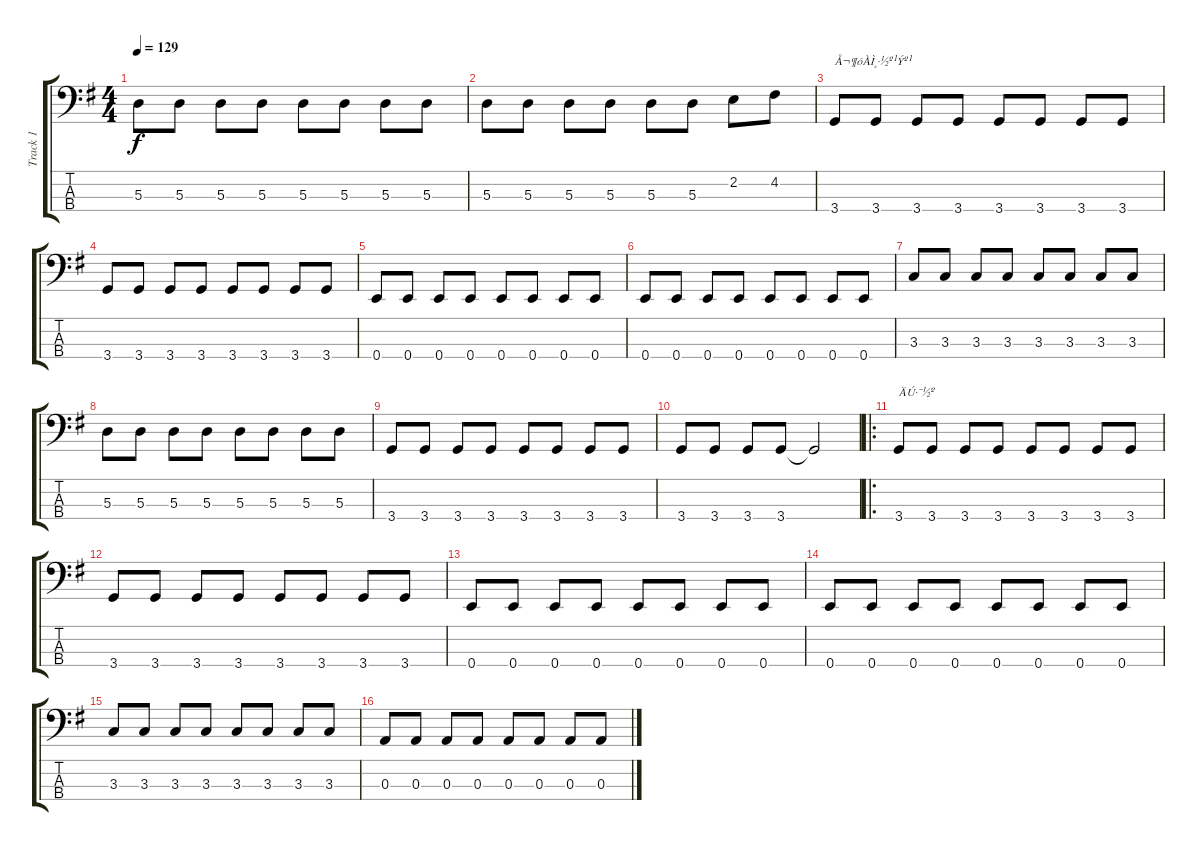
\track ("Track 1" "Track 1") {instrument electricbassfinger}
\staff {score tabs}
\tuning (G2 D2 A1 E1) {hide}
\ts (4 4)
\tempo 129
\clef f4
\ks g
5.3.8{dy f} 5.3.8 5.3.8 5.3.8 5.3.8 5.3.8 5.3.8 5.3.8 |
5.3.8 5.3.8 5.3.8 5.3.8 5.3.8 5.3.8 2.2.8 4.2.8 |
3.4.8{txt "Å¬¶óÀÌ¸·½º¹Ýº¹"} 3.4.8 3.4.8 3.4.8 3.4.8 3.4.8 3.4.8 3.4.8 |
3.4.8 3.4.8 3.4.8 3.4.8 3.4.8 3.4.8 3.4.8 3.4.8 |
0.4.8 0.4.8 0.4.8 0.4.8 0.4.8 0.4.8 0.4.8 0.4.8 |
0.4.8 0.4.8 0.4.8 0.4.8 0.4.8 0.4.8 0.4.8 0.4.8 |
3.3.8 3.3.8 3.3.8 3.3.8 3.3.8 3.3.8 3.3.8 3.3.8 |
5.3.8 5.3.8 5.3.8 5.3.8 5.3.8 5.3.8 5.3.8 5.3.8 |
3.4.8 3.4.8 3.4.8 3.4.8 3.4.8 3.4.8 3.4.8 3.4.8 |
3.4.8 3.4.8 3.4.8 3.4.8 3.4{t}.2 |
\ro
3.4.8{txt "ÄÚ·¯½º"} 3.4.8 3.4.8 3.4.8 3.4.8 3.4.8 3.4.8 3.4.8 |
3.4.8 3.4.8 3.4.8 3.4.8 3.4.8 3.4.8 3.4.8 3.4.8 |
0.4.8 0.4.8 0.4.8 0.4.8 0.4.8 0.4.8 0.4.8 0.4.8 |
0.4.8 0.4.8 0.4.8 0.4.8 0.4.8 0.4.8 0.4.8 0.4.8 |
3.3.8 3.3.8 3.3.8 3.3.8 3.3.8 3.3.8 3.3.8 3.3.8 |
0.3.8 0.3.8 0.3.8 0.3.8 0.3.8 0.3.8 0.3.8 0.3.8
